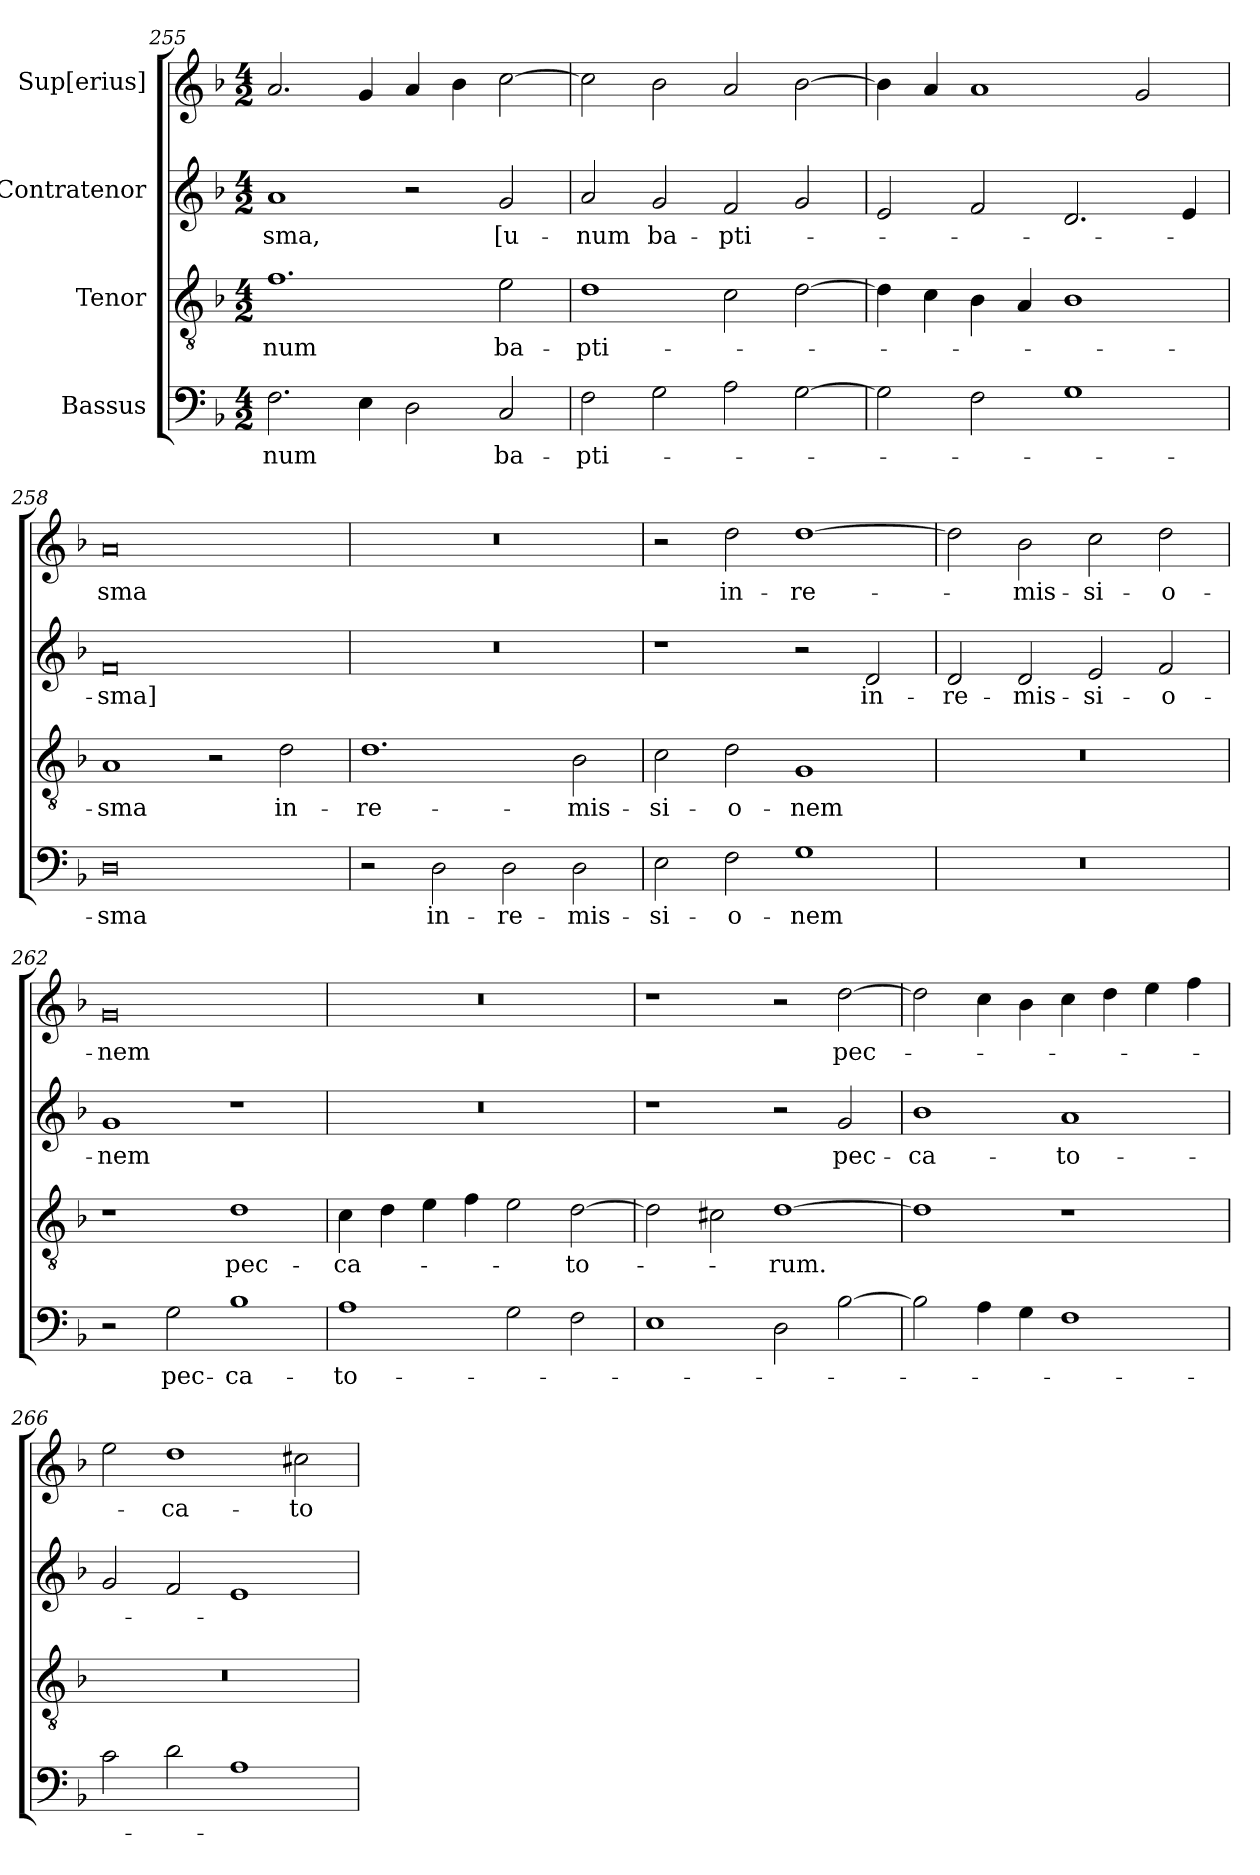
**kern	**text	**kern	**text	**kern	**text	**kern	**text
*part4	*part4	*part3	*part3	*part2	*part2	*part1	*part1
*staff4	*staff4	*staff3	*staff3	*staff2	*staff2	*staff1	*staff1
*I"Bassus	*	*I"Tenor	*	*I"Contratenor	*	*I"Sup[erius]	*
*clefF4	*	*clefGv2	*	*clefG2	*	*clefG2	*
*k[b-]	*	*k[b-]	*	*k[b-]	*	*k[b-]	*
*M4/2	*	*M4/2	*	*M4/2	*	*M4/2	*
=255	=255	=255	=255	=255	=255	=255	=255
2.F\	-num	1.f\	-num	1a/	-sma,	2.a/	.
4E\	.	.	.	.	.	4g/	.
2D\	.	.	.	2r	.	4a/	.
.	.	.	.	.	.	4b-\	.
2C/	ba-	2e\	ba-	2g/	[u-	[2cc\	.
=256	=256	=256	=256	=256	=256	=256	=256
2F\	-pti-	1d\	-pti-	2a/	-num	2cc\]	.
2G\	.	.	.	2g/	ba-	2b-\	.
2A\	.	2c\	.	2f/	-pti-	2a/	.
[2G\	.	[2d\	.	2g/	.	[2b-\	.
=257	=257	=257	=257	=257	=257	=257	=257
2G\]	.	4d\]	.	2e/	.	4b-\]	.
.	.	4c\	.	.	.	4a/	.
2F\	.	4B-\	.	2f/	.	1a/	.
.	.	4A/	.	.	.	.	.
1G\	.	1B-\	.	2.d/	.	.	.
.	.	.	.	.	.	2g/	.
.	.	.	.	4e/	.	.	.
=258	=258	=258	=258	=258	=258	=258	=258
0D\	-sma	1A/	-sma	0f/	-sma]	0a/	-sma
.	.	2r	.	.	.	.	.
.	.	2d\	in-	.	.	.	.
=259	=259	=259	=259	=259	=259	=259	=259
2r	.	1.d\	re-	0r	.	0r	.
2D\	in-	.	.	.	.	.	.
2D\	re-	.	.	.	.	.	.
2D\	-mis-	2B-\	-mis-	.	.	.	.
=260	=260	=260	=260	=260	=260	=260	=260
2E\	-si-	2c\	-si-	1r	.	2r	.
2F\	-o-	2d\	-o-	.	.	2dd\	in-
1G\	-nem	1G/	-nem	2r	.	[1dd\	re-
.	.	.	.	2d/	in-	.	.
=261	=261	=261	=261	=261	=261	=261	=261
0r	.	0r	.	2d/	re-	2dd\]	.
.	.	.	.	2d/	-mis-	2b-\	-mis-
.	.	.	.	2e/	-si-	2cc\	-si-
.	.	.	.	2f/	-o-	2dd\	-o-
=262	=262	=262	=262	=262	=262	=262	=262
2r	.	1r	.	1g/	-nem	0g/	-nem
2G\	pec-	.	.	.	.	.	.
1B-\	-ca-	1d\	pec-	1r	.	.	.
=263	=263	=263	=263	=263	=263	=263	=263
1A\	-to-	4c\	-ca-	0r	.	0r	.
.	.	4d\	.	.	.	.	.
.	.	4e\	.	.	.	.	.
.	.	4f\	.	.	.	.	.
2G\	.	2e\	.	.	.	.	.
2F\	.	[2d\	-to-	.	.	.	.
=264	=264	=264	=264	=264	=264	=264	=264
1E\	.	2d\]	.	1r	.	1r	.
.	.	2c#X\	.	.	.	.	.
2D\	.	[1d\	-rum.	2r	.	2r	.
[2B-\	.	.	.	2g/	pec-	[2dd\	pec-
=265	=265	=265	=265	=265	=265	=265	=265
2B-\]	.	1d\]	.	1b-\	-ca-	2dd\]	.
4A\	.	.	.	.	.	4cc\	.
4G\	.	.	.	.	.	4b-\	.
1F\	.	1r	.	1a/	-to-	4cc\	.
.	.	.	.	.	.	4dd\	.
.	.	.	.	.	.	4ee\	.
.	.	.	.	.	.	4ff\	.
=266	=266	=266	=266	=266	=266	=266	=266
2c\	.	0r	.	2g/	.	2ee\	.
2d\	.	.	.	2f/	.	1dd\	-ca-
1A\	.	.	.	1e/	.	.	.
.	.	.	.	.	.	2cc#X\	-to-
=	=	=	=	=	=	=	=
*-	*-	*-	*-	*-	*-	*-	*-
